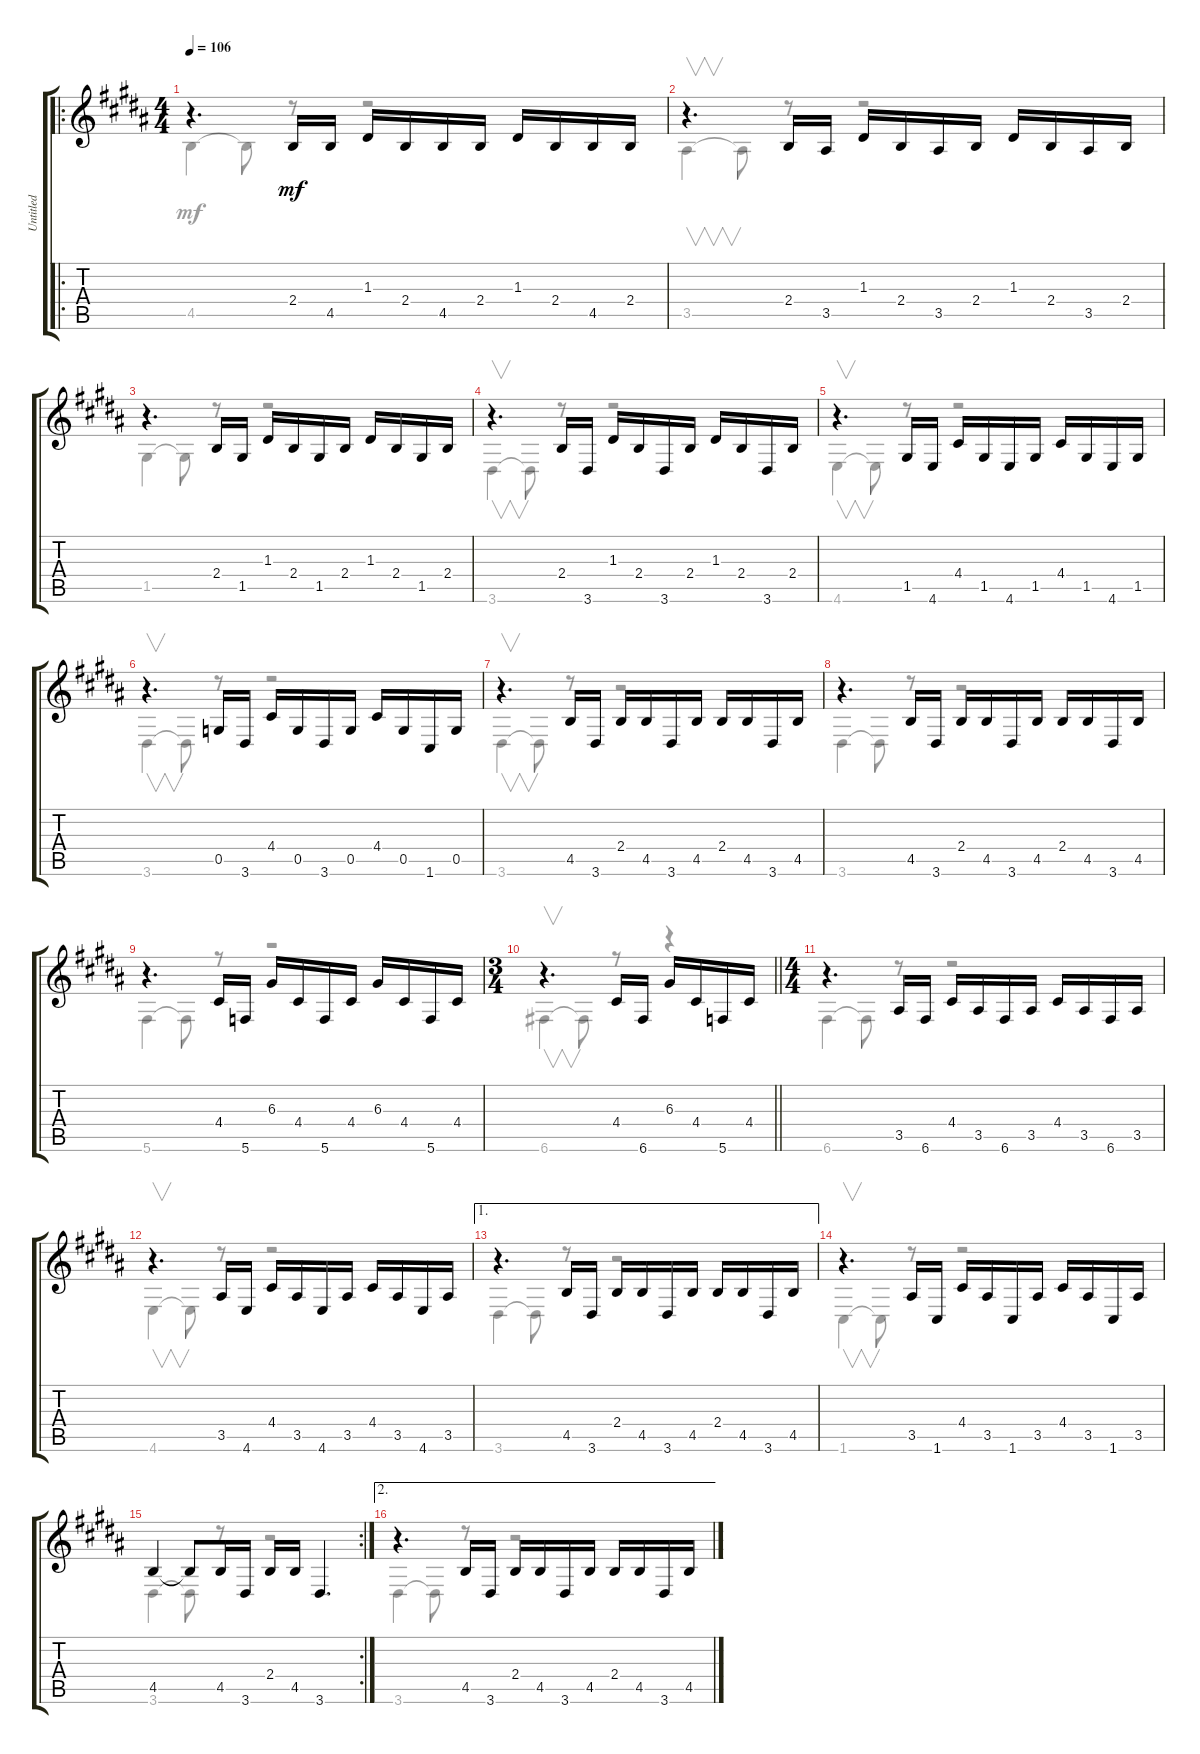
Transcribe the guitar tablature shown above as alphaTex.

\track ("Untitled" "Untitled") {instrument sitar}
\staff {score tabs}
\tuning (A4 G4 D4 A3 G3 C3) {hide}
\voice
\ro
\ts (4 4)
\tempo 106
\clef g2
\ks b
r.4{d dy mf instrument sitar} 2.4.16 4.5.16 1.3.16 2.4.16 4.5.16 2.4.16 1.3.16 2.4.16 4.5.16 2.4.16 |
r.4{d} 2.4.16 3.5.16 1.3.16 2.4.16 3.5.16 2.4.16 1.3.16 2.4.16 3.5.16 2.4.16 |
r.4{d} 2.4.16 1.5.16 1.3.16 2.4.16 1.5.16 2.4.16 1.3.16 2.4.16 1.5.16 2.4.16 |
r.4{d} 2.4.16 3.6.16 1.3.16 2.4.16 3.6.16 2.4.16 1.3.16 2.4.16 3.6.16 2.4.16 |
r.4{d} 1.5.16 4.6.16 4.4.16 1.5.16 4.6.16 1.5.16 4.4.16 1.5.16 4.6.16 1.5.16 |
r.4{d} 0.5.16 3.6.16 4.4.16 0.5.16 3.6.16 0.5.16 4.4.16 0.5.16 1.6.16 0.5.16 |
r.4{d} 4.5.16 3.6.16 2.4.16 4.5.16 3.6.16 4.5.16 2.4.16 4.5.16 3.6.16 4.5.16 |
r.4{d} 4.5.16 3.6.16 2.4.16 4.5.16 3.6.16 4.5.16 2.4.16 4.5.16 3.6.16 4.5.16 |
r.4{d} 4.4.16 5.6.16 6.3.16 4.4.16 5.6.16 4.4.16 6.3.16 4.4.16 5.6.16 4.4.16 |
\ts (3 4)
\barLineRight lightlight
r.4{d} 4.4.16 6.6.16 6.3.16 4.4.16 5.6.16 4.4.16 |
\ts (4 4)
r.4{d} 3.5.16 6.6.16 4.4.16 3.5.16 6.6.16 3.5.16 4.4.16 3.5.16 6.6.16 3.5.16 |
r.4{d} 3.5.16 4.6.16 4.4.16 3.5.16 4.6.16 3.5.16 4.4.16 3.5.16 4.6.16 3.5.16 |
\ae 1
r.4{d} 4.5.16 3.6.16 2.4.16 4.5.16 3.6.16 4.5.16 2.4.16 4.5.16 3.6.16 4.5.16 |
r.4{d} 3.5.16 1.6.16 4.4.16 3.5.16 1.6.16 3.5.16 4.4.16 3.5.16 1.6.16 3.5.16 |
\rc 2
4.5.4 4.5{t}.8 4.5.16 3.6.16 2.4.16 4.5.16 3.6.4{d} |
\ae 2
r.4{d} 4.5.16 3.6.16 2.4.16 4.5.16 3.6.16 4.5.16 2.4.16 4.5.16 3.6.16 4.5.16
\voice
\clef g2
\ottava regular
\simile none
\ks b
4.5.4{dy mf} 4.5{t}.8 r.8 r.2 |
3.5.4{v} 3.5{t}.8 r.8 r.2 |
1.5.4 1.5{t}.8 r.8 r.2 |
3.6.4{v} 3.6{t}.8 r.8 r.2 |
4.6.4{v} 4.6{t}.8 r.8 r.2 |
3.6.4{v} 3.6{t}.8 r.8 r.2 |
3.6.4{v} 3.6{t}.8 r.8 r.2 |
3.6.4 3.6{t}.8 r.8 r.2 |
5.6.4 5.6{t}.8 r.8 r.2 |
\barLineRight lightlight
6.6.4{v} 6.6{t}.8 r.8 r.4 |
6.6.4 6.6{t}.8 r.8 r.2 |
4.6.4{v} 4.6{t}.8 r.8 r.2 |
3.6.4 3.6{t}.8 r.8 r.2 |
1.6.4{v} 1.6{t}.8 r.8 r.2 |
3.6.4 3.6{t}.8 r.8 r.2 |
3.6.4 3.6{t}.8 r.8 r.2
